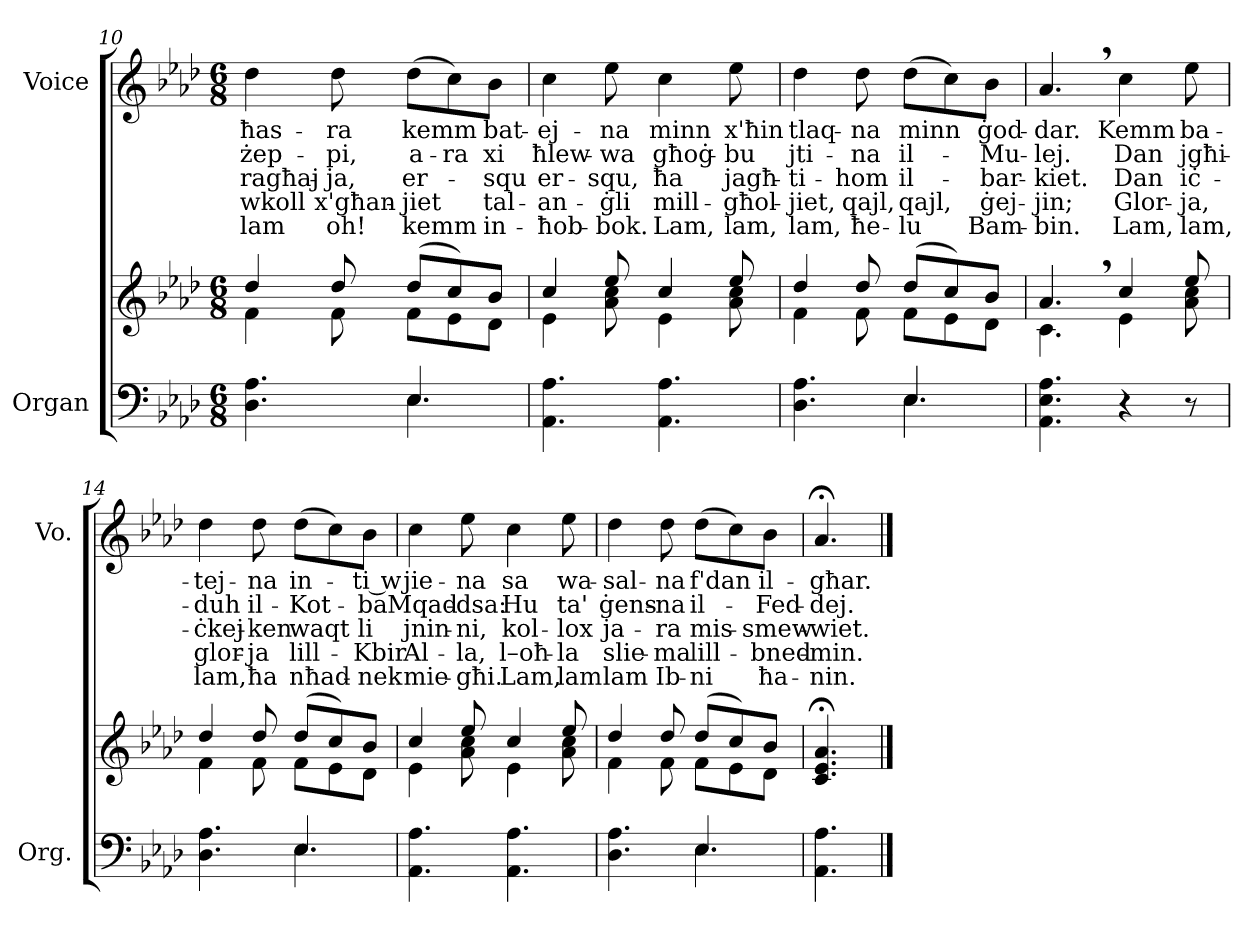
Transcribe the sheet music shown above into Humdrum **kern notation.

**kern	**kern	**kern	**text	**text	**text	**text	**text
*part2	*part2	*part1	*part1	*part1	*part1	*part1	*part1
*staff3	*staff2	*staff1	*staff1	*staff1	*staff1	*staff1	*staff1
*I"Organ	*	*I"Voice	*	*	*	*	*
*I'Org.	*	*I'Vo.	*	*	*	*	*
*clefF4	*clefG2	*clefG2	*	*	*	*	*
*k[b-e-a-d-]	*k[b-e-a-d-]	*k[b-e-a-d-]	*	*	*	*	*
*M6/8	*M6/8	*M6/8	*	*	*	*	*
=10	=10	=10	=10	=10	=10	=10	=10
*^	*^	*	*	*	*	*	*
4.D-\ 4.A-\	4.ryy	4dd-/	4f\	4dd-\	-ħas-	-żep-	ragħaj-	wkoll	lam
.	.	8dd-/	8f\	8dd-\	-ra	-pi,	-ja,	x'għan-	oh!
4.E-/	4.E-\	(8dd-/L	8f\L	(8dd-\L	kemm	a-	er-	-jiet	kemm
.	.	8cc/)	8e-\	8cc\)	.	-ra	.	.	.
.	.	8b-/J	8d-\J	8b-\J	bat-	xi	-squ	tal-	in-
*v	*v	*	*	*	*	*	*	*	*
=11	=11	=11	=11	=11	=11	=11	=11	=11
4.AA-\ 4.A-\	4cc/	4e-\	4cc\	-ej-	ħlew-	er-	-an-	-ħob-
.	8ee-/	8a-\ 8cc\	8ee-\	-na	-wa	-squ,	-ġli	-bok.
4.AA-\ 4.A-\	4cc/	4e-\	4cc\	minn	għoġ-	ħa	mill-	Lam,
.	8ee-/	8a-\ 8cc\	8ee-\	x'ħin	-bu	jagħ-	-għol-	lam,
=12	=12	=12	=12	=12	=12	=12	=12	=12
*^	*	*	*	*	*	*	*	*
4.D-\ 4.A-\	4.ryy	4dd-/	4f\	4dd-\	tlaq-	jti-	-ti-	-jiet,	lam,
.	.	8dd-/	8f\	8dd-\	-na	-na	-hom	qajl,	ħe-
4.E-/	4.E-\	(8dd-/L	8f\L	(8dd-\L	minn	il-	il-	qajl,	-lu
.	.	8cc/)	8e-\	8cc\)	.	.	.	.	.
.	.	8b-/J	8d-\J	8b-\J	ġod-	-Mu-	-bar-	ġej-	Bam-
*v	*v	*	*	*	*	*	*	*	*
!!LO:LB:g=z
=13	=13	=13	=13	=13	=13	=13	=13	=13
4.AA-\ 4.E-\ 4.A-\	4.a-,/	4.c\	4.a-,/	-dar.	-lej.	-kiet.	-jin;	-bin.
4r	4cc/	4e-\	4cc\	Kemm	Dan	Dan	Glor-	Lam,
8r	8ee-/	8a-\ 8cc\	8ee-\	ba-	jgħi-	iċ-	-ja,	lam,
=14	=14	=14	=14	=14	=14	=14	=14	=14
*^	*	*	*	*	*	*	*	*
4.D-\ 4.A-\	4.ryy	4dd-/	4f\	4dd-\	-tej-	-duh	-ċkej-	glor-	lam,
.	.	8dd-/	8f\	8dd-\	-na	il-	-ken	-ja	ħa
4.E-/	4.E-\	(8dd-/L	8f\L	(8dd-\L	in-	-Kot-	waqt	lill-	nħad-
.	.	8cc/)	8e-\	8cc\)	.	.	.	.	.
.	.	8b-/J	8d-\J	8b-\J	-ti w	-ba	li	-Kbir	-nek
*v	*v	*	*	*	*	*	*	*	*
=15	=15	=15	=15	=15	=15	=15	=15	=15
4.AA-\ 4.A-\	4cc/	4e-\	4cc\	jie-	Mqad-	jnin-	Al-	mie-
.	8ee-/	8a-\ 8cc\	8ee-\	-na	-dsa:	-ni,	-la,	-għi.
4.AA-\ 4.A-\	4cc/	4e-\	4cc\	sa	Hu	kol-	l–oħ-	Lam,
.	8ee-/	8a-\ 8cc\	8ee-\	wa-	ta'	-lox	-la	lam
=16	=16	=16	=16	=16	=16	=16	=16	=16
*^	*	*	*	*	*	*	*	*
4.D-\ 4.A-\	4.ryy	4dd-/	4f\	4dd-\	-sal-	ġens-	ja-	slie-	lam
.	.	8dd-/	8f\	8dd-\	-na	-na	-ra	-ma	Ib-
4.E-/	4.E-\	(8dd-/L	8f\L	(8dd-\L	f'dan	il-	mis-	lill-	-ni
.	.	8cc/)	8e-\	8cc\)	.	.	.	.	.
.	.	8b-/J	8d-\J	8b-\J	il-	-Fed-	-smew-	-bned-	ħa-
*v	*v	*	*	*	*	*	*	*	*
*	*v	*v	*	*	*	*	*	*
=17	=17	=17	=17	=17	=17	=17	=17
4.AA-\ 4.A-\	4.c/;< 4.e-/;< 4.a-/;<	4.a-;</	-għar.	-dej.	-wiet.	-min.	-nin.
==	==	==	==	==	==	==	==
*-	*-	*-	*-	*-	*-	*-	*-
